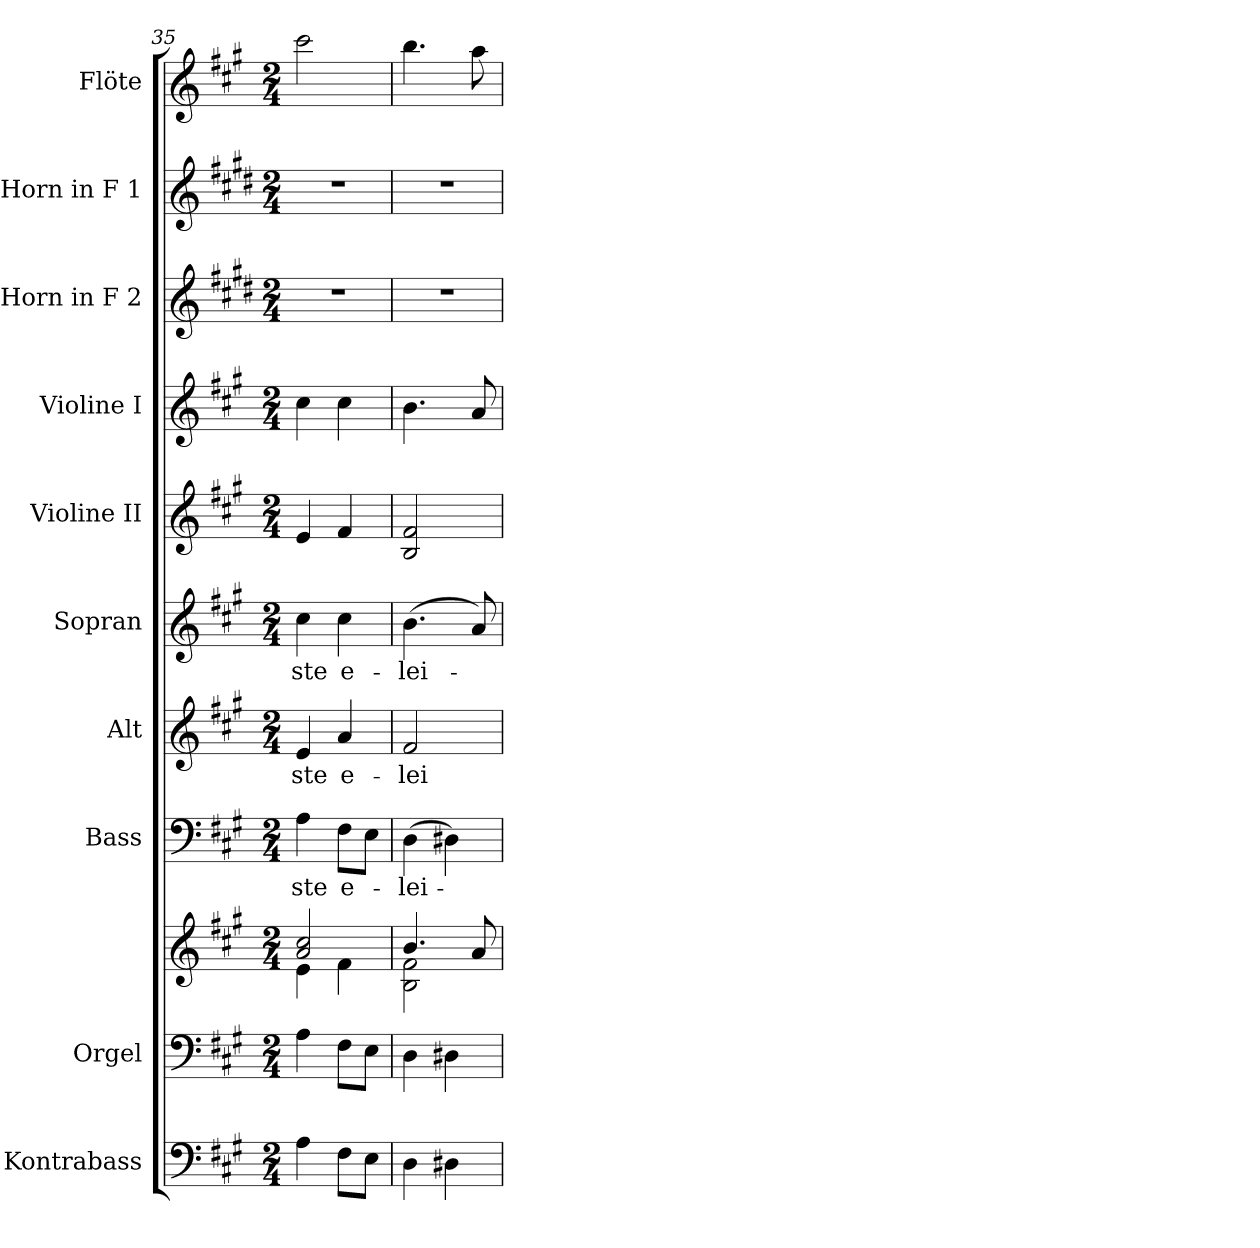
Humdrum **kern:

**kern	**kern	**kern	**kern	**text	**kern	**text	**kern	**text	**kern	**kern	**kern	**kern	**kern
*part10	*part9	*part9	*part8	*part8	*part7	*part7	*part6	*part6	*part5	*part4	*part3	*part2	*part1
*staff11	*staff10	*staff9	*staff8	*staff8	*staff7	*staff7	*staff6	*staff6	*staff5	*staff4	*staff3	*staff2	*staff1
*I"Kontrabass	*I"Orgel	*	*I"Bass	*	*I"Alt	*	*I"Sopran	*	*I"Violine II	*I"Violine I	*I"Horn in F 2	*I"Horn in F 1	*I"Flöte
*I'Kb.	*I'Org.	*	*I'B.	*	*I'A.	*	*I'S.	*	*I'Vl. II	*I'Vl. I	*	*	*I'Fl.
*clefF4	*clefF4	*clefG2	*clefF4	*	*clefG2	*	*clefG2	*	*clefG2	*clefG2	*clefG2	*clefG2	*clefG2
*ITrd7c12	*	*	*	*	*	*	*	*	*	*	*ITrd4c7	*ITrd4c7	*
*k[f#c#g#]	*k[f#c#g#]	*k[f#c#g#]	*k[f#c#g#]	*	*k[f#c#g#]	*	*k[f#c#g#]	*	*k[f#c#g#]	*k[f#c#g#]	*k[f#c#g#]	*k[f#c#g#]	*k[f#c#g#]
*A:	*A:	*A:	*A:	*	*A:	*	*A:	*	*A:	*A:	*A:	*A:	*A:
*M2/4	*M2/4	*M2/4	*M2/4	*	*M2/4	*	*M2/4	*	*M2/4	*M2/4	*M2/4	*M2/4	*M2/4
=35	=35	=35	=35	=35	=35	=35	=35	=35	=35	=35	=35	=35	=35
*	*	*^	*	*	*	*	*	*	*	*	*	*	*
!	!	!	!	!	!LO:LY:b	!	!LO:LY:b	!	!LO:LY:b	!	!	!	!	!
4AA\	4A\	2a/ 2cc#/	4e\	4A\	-ste	4e/	-ste	4cc#\	-ste	4e/	4cc#\	2r	2r	2ccc#\
!	!	!	!	!	!LO:LY:b	!	!LO:LY:b	!	!LO:LY:b	!	!	!	!	!
8FF#\L	8F#\L	.	4f#\	8F#\L	e-	4a/	e-	4cc#\	e-	4f#/	4cc#\	.	.	.
8EE\J	8E\J	.	.	8E\J	.	.	.	.	.	.	.	.	.	.
=36	=36	=36	=36	=36	=36	=36	=36	=36	=36	=36	=36	=36	=36	=36
!	!	!	!	!	!LO:LY:b	!	!LO:LY:b	!	!LO:LY:b	!	!	!	!	!
4DD\	4D\	4.b/	2B\ 2f#\	(>4D\	-lei-	2f#/	-lei-	(>4.b\	-lei-	2B/ 2f#/	4.b\	2r	2r	4.bb\
4DD#X\	4D#X\	.	.	4D#X\)	.	.	.	.	.	.	.	.	.	.
.	.	8a/	.	.	.	.	.	8a/)	.	.	8a/	.	.	8aa\
*	*	*v	*v	*	*	*	*	*	*	*	*	*	*	*
=	=	=	=	=	=	=	=	=	=	=	=	=	=
*-	*-	*-	*-	*-	*-	*-	*-	*-	*-	*-	*-	*-	*-
